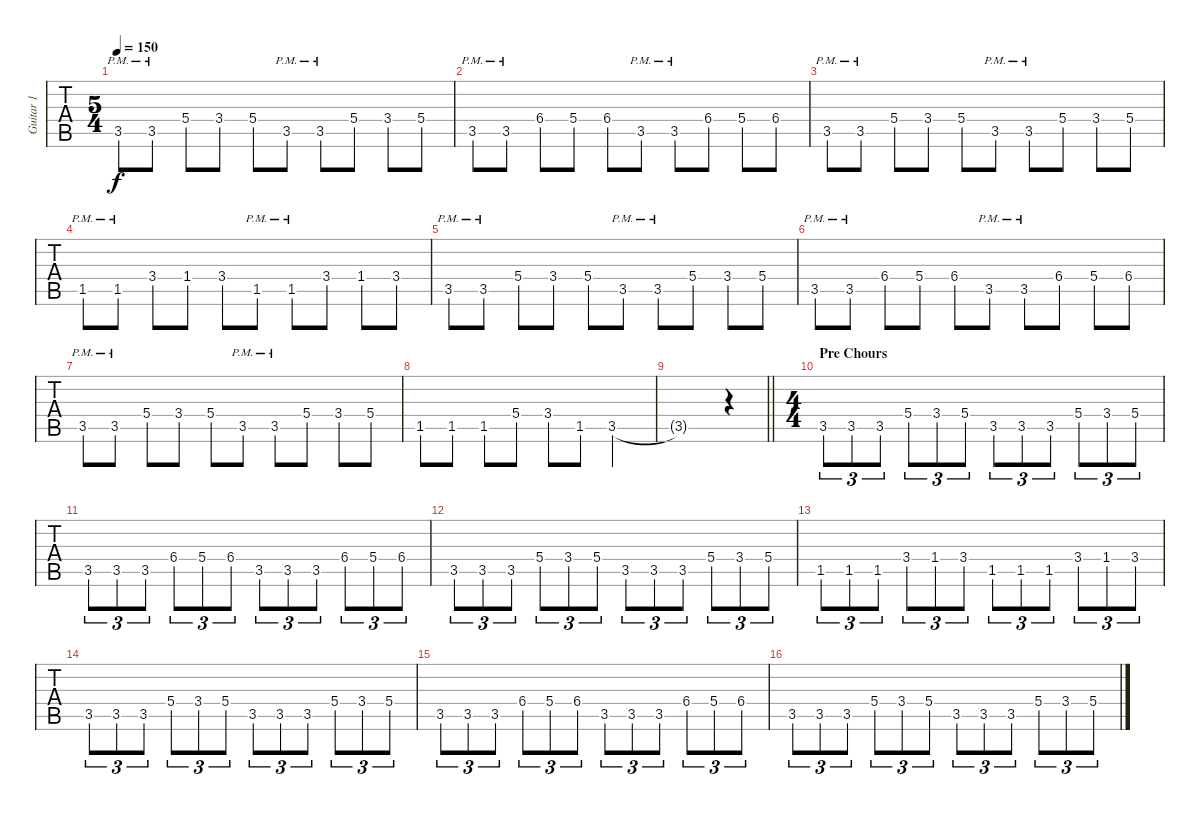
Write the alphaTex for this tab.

\track ("Guitar 1" "Guitar 1") {instrument distortionguitar}
\staff {tabs}
\tuning (E4 B3 G3 D3 A2 E2) {hide}
\ts (5 4)
\tempo 150
\clef g2
\ks c
3.5{pm}.8{dy f} 3.5{pm}.8 5.4.8 3.4.8 5.4.8 3.5{pm}.8 3.5{pm}.8 5.4.8 3.4.8 5.4.8 |
3.5{pm}.8 3.5{pm}.8 6.4.8 5.4.8 6.4.8 3.5{pm}.8 3.5{pm}.8 6.4.8 5.4.8 6.4.8 |
3.5{pm}.8 3.5{pm}.8 5.4.8 3.4.8 5.4.8 3.5{pm}.8 3.5{pm}.8 5.4.8 3.4.8 5.4.8 |
1.5{pm}.8 1.5{pm}.8 3.4.8 1.4.8 3.4.8 1.5{pm}.8 1.5{pm}.8 3.4.8 1.4.8 3.4.8 |
3.5{pm}.8 3.5{pm}.8 5.4.8 3.4.8 5.4.8 3.5{pm}.8 3.5{pm}.8 5.4.8 3.4.8 5.4.8 |
3.5{pm}.8 3.5{pm}.8 6.4.8 5.4.8 6.4.8 3.5{pm}.8 3.5{pm}.8 6.4.8 5.4.8 6.4.8 |
3.5{pm}.8 3.5{pm}.8 5.4.8 3.4.8 5.4.8 3.5{pm}.8 3.5{pm}.8 5.4.8 3.4.8 5.4.8 |
1.5.8 1.5.8 1.5.8 5.4.8 3.4.8 1.5.8 3.5.2 |
\barLineRight lightlight
3.5{t}.1 r.4 |
\ts (4 4)
\section ("" "Pre Chours")
3.5.8{tu (3 2)} 3.5.8{tu (3 2)} 3.5.8{tu (3 2)} 5.4.8{tu (3 2)} 3.4.8{tu (3 2)} 5.4.8{tu (3 2)} 3.5.8{tu (3 2)} 3.5.8{tu (3 2)} 3.5.8{tu (3 2)} 5.4.8{tu (3 2)} 3.4.8{tu (3 2)} 5.4.8{tu (3 2)} |
3.5.8{tu (3 2)} 3.5.8{tu (3 2)} 3.5.8{tu (3 2)} 6.4.8{tu (3 2)} 5.4.8{tu (3 2)} 6.4.8{tu (3 2)} 3.5.8{tu (3 2)} 3.5.8{tu (3 2)} 3.5.8{tu (3 2)} 6.4.8{tu (3 2)} 5.4.8{tu (3 2)} 6.4.8{tu (3 2)} |
3.5.8{tu (3 2)} 3.5.8{tu (3 2)} 3.5.8{tu (3 2)} 5.4.8{tu (3 2)} 3.4.8{tu (3 2)} 5.4.8{tu (3 2)} 3.5.8{tu (3 2)} 3.5.8{tu (3 2)} 3.5.8{tu (3 2)} 5.4.8{tu (3 2)} 3.4.8{tu (3 2)} 5.4.8{tu (3 2)} |
1.5.8{tu (3 2)} 1.5.8{tu (3 2)} 1.5.8{tu (3 2)} 3.4.8{tu (3 2)} 1.4.8{tu (3 2)} 3.4.8{tu (3 2)} 1.5.8{tu (3 2)} 1.5.8{tu (3 2)} 1.5.8{tu (3 2)} 3.4.8{tu (3 2)} 1.4.8{tu (3 2)} 3.4.8{tu (3 2)} |
3.5.8{tu (3 2)} 3.5.8{tu (3 2)} 3.5.8{tu (3 2)} 5.4.8{tu (3 2)} 3.4.8{tu (3 2)} 5.4.8{tu (3 2)} 3.5.8{tu (3 2)} 3.5.8{tu (3 2)} 3.5.8{tu (3 2)} 5.4.8{tu (3 2)} 3.4.8{tu (3 2)} 5.4.8{tu (3 2)} |
3.5.8{tu (3 2)} 3.5.8{tu (3 2)} 3.5.8{tu (3 2)} 6.4.8{tu (3 2)} 5.4.8{tu (3 2)} 6.4.8{tu (3 2)} 3.5.8{tu (3 2)} 3.5.8{tu (3 2)} 3.5.8{tu (3 2)} 6.4.8{tu (3 2)} 5.4.8{tu (3 2)} 6.4.8{tu (3 2)} |
3.5.8{tu (3 2)} 3.5.8{tu (3 2)} 3.5.8{tu (3 2)} 5.4.8{tu (3 2)} 3.4.8{tu (3 2)} 5.4.8{tu (3 2)} 3.5.8{tu (3 2)} 3.5.8{tu (3 2)} 3.5.8{tu (3 2)} 5.4.8{tu (3 2)} 3.4.8{tu (3 2)} 5.4.8{tu (3 2)}
